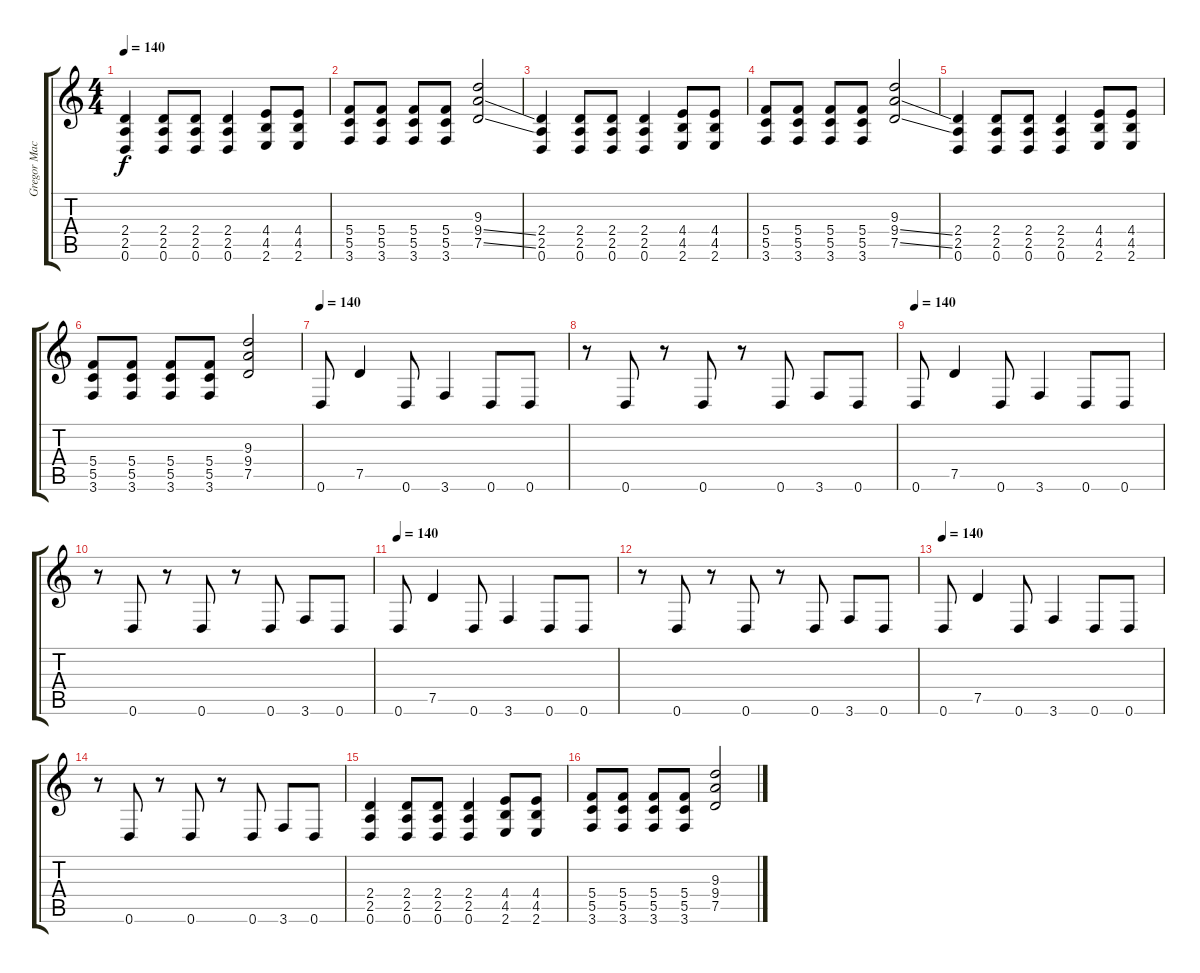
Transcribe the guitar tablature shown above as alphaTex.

\track ("Gregor Mackintosh" "Gregor Mac") {instrument distortionguitar}
\staff {score tabs}
\tuning (D4 A3 F3 C3 G2 D2) {hide}
\ts (4 4)
\tempo 140
\clef g2
\ks c
(2.4 2.5 0.6).4{dy f} (2.4 2.5 0.6).8 (2.4 2.5 0.6).8 (2.4 2.5 0.6).4 (4.4 4.5 2.6).8 (4.4 4.5 2.6).8 |
(5.4 5.5 3.6).8 (5.4 5.5 3.6).8 (5.4 5.5 3.6).8 (5.4 5.5 3.6).8 (9.3 9.4{ss} 7.5{ss}).2 |
(2.4 2.5 0.6).4 (2.4 2.5 0.6).8 (2.4 2.5 0.6).8 (2.4 2.5 0.6).4 (4.4 4.5 2.6).8 (4.4 4.5 2.6).8 |
(5.4 5.5 3.6).8 (5.4 5.5 3.6).8 (5.4 5.5 3.6).8 (5.4 5.5 3.6).8 (9.3 9.4{ss} 7.5{ss}).2 |
(2.4 2.5 0.6).4 (2.4 2.5 0.6).8 (2.4 2.5 0.6).8 (2.4 2.5 0.6).4 (4.4 4.5 2.6).8 (4.4 4.5 2.6).8 |
(5.4 5.5 3.6).8 (5.4 5.5 3.6).8 (5.4 5.5 3.6).8 (5.4 5.5 3.6).8 (9.3 9.4 7.5).2 |
\tempo 140
0.6.8 7.5.4 0.6.8 3.6.4 0.6.8 0.6.8 |
r.8 0.6.8 r.8 0.6.8 r.8 0.6.8 3.6.8 0.6.8 |
\tempo 140
0.6.8 7.5.4 0.6.8 3.6.4 0.6.8 0.6.8 |
r.8 0.6.8 r.8 0.6.8 r.8 0.6.8 3.6.8 0.6.8 |
\tempo 140
0.6.8 7.5.4 0.6.8 3.6.4 0.6.8 0.6.8 |
r.8 0.6.8 r.8 0.6.8 r.8 0.6.8 3.6.8 0.6.8 |
\tempo 140
0.6.8 7.5.4 0.6.8 3.6.4 0.6.8 0.6.8 |
r.8 0.6.8 r.8 0.6.8 r.8 0.6.8 3.6.8 0.6.8 |
(2.4 2.5 0.6).4 (2.4 2.5 0.6).8 (2.4 2.5 0.6).8 (2.4 2.5 0.6).4 (4.4 4.5 2.6).8 (4.4 4.5 2.6).8 |
(5.4 5.5 3.6).8 (5.4 5.5 3.6).8 (5.4 5.5 3.6).8 (5.4 5.5 3.6).8 (9.3 9.4{ss} 7.5{ss}).2
